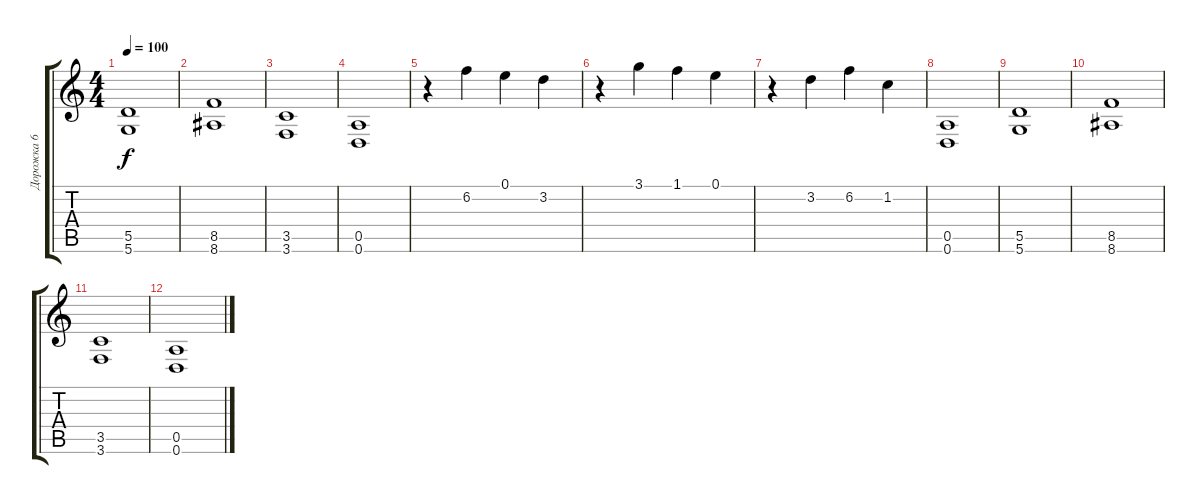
\track ("Дорожка 6" "Дорожка 6") {instrument distortionguitar}
\staff {score tabs}
\tuning (E4 B3 G3 D3 A2 D2) {hide}
\ts (4 4)
\tempo 100
\clef g2
\ks c
(5.5 5.6).1{dy f} |
(8.5 8.6).1 |
(3.5 3.6).1 |
(0.5 0.6).1 |
r.4 6.2.4 0.1.4 3.2.4 |
r.4 3.1.4 1.1.4 0.1.4 |
r.4 3.2.4 6.2.4 1.2.4 |
(0.5 0.6).1 |
(5.5 5.6).1 |
(8.5 8.6).1 |
(3.5 3.6).1 |
(0.5 0.6).1
